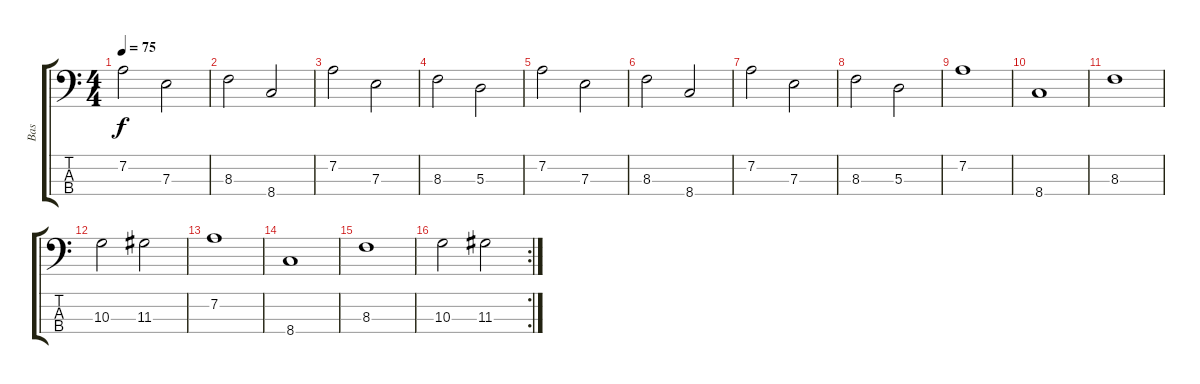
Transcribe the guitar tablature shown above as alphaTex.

\track ("Bas" "Bas") {instrument electricbassfinger}
\staff {score tabs}
\tuning (G2 D2 A1 E1) {hide}
\ts (4 4)
\tempo 75
\clef f4
\ks c
7.2.2{dy f} 7.3.2 |
8.3.2 8.4.2 |
7.2.2 7.3.2 |
8.3.2 5.3.2 |
7.2.2 7.3.2 |
8.3.2 8.4.2 |
7.2.2 7.3.2 |
8.3.2 5.3.2 |
7.2.1 |
8.4.1 |
8.3.1 |
10.3.2 11.3.2 |
7.2.1 |
8.4.1 |
8.3.1 |
\rc 2
10.3.2 11.3.2
